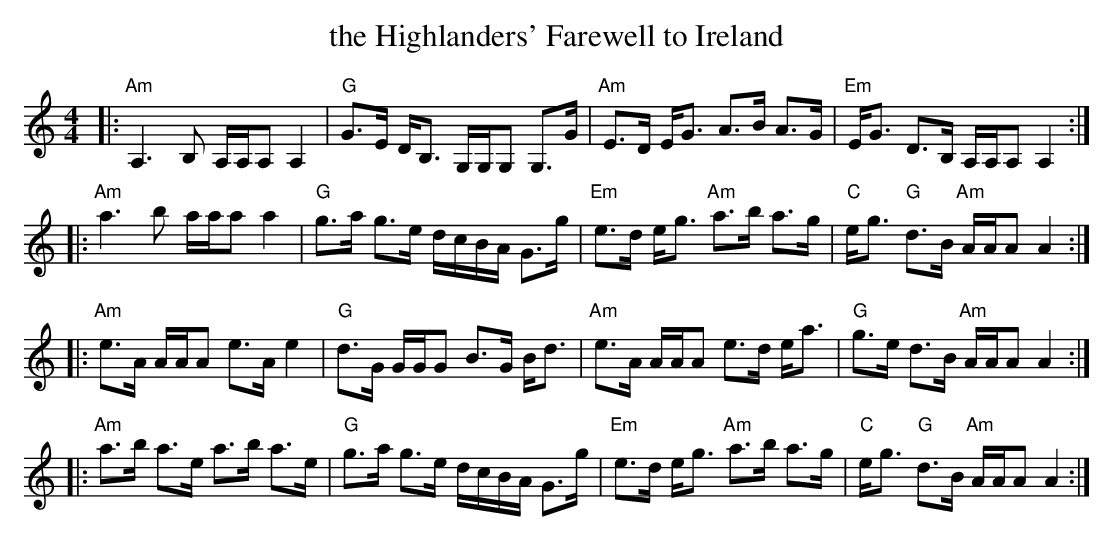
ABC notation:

X:1
T: the Highlanders' Farewell to Ireland
M: 4/4
L: 1/8
K: Am
|: "Am"A,3 B, A,/A,/A, A,2 | "G"G>E D<B, G,/G,/G, G,>G | "Am"E>D E<G A>B A>G | "Em"E<G D>B, A,/A,/A, A,2 :|
|: "Am"a3 b a/a/a a2 | "G"g>a g>e d/c/B/A/ G>g | "Em"e>d e<g "Am"a>b a>g | "C"e<g "G"d>B "Am"A/A/A A2 :|
|: "Am"e>A A/A/A e>A e2 | "G"d>G G/G/G B>G B<d | "Am"e>A A/A/A e>d e<a | "G"g>e d>B "Am"A/A/A A2 :|
|: "Am"a>b a>e a>b a>e | "G" g>a g>e d/c/B/A/ G>g | "Em"e>d e<g "Am"a>b a>g | "C"e<g "G"d>B "Am"A/A/A A2 :|
